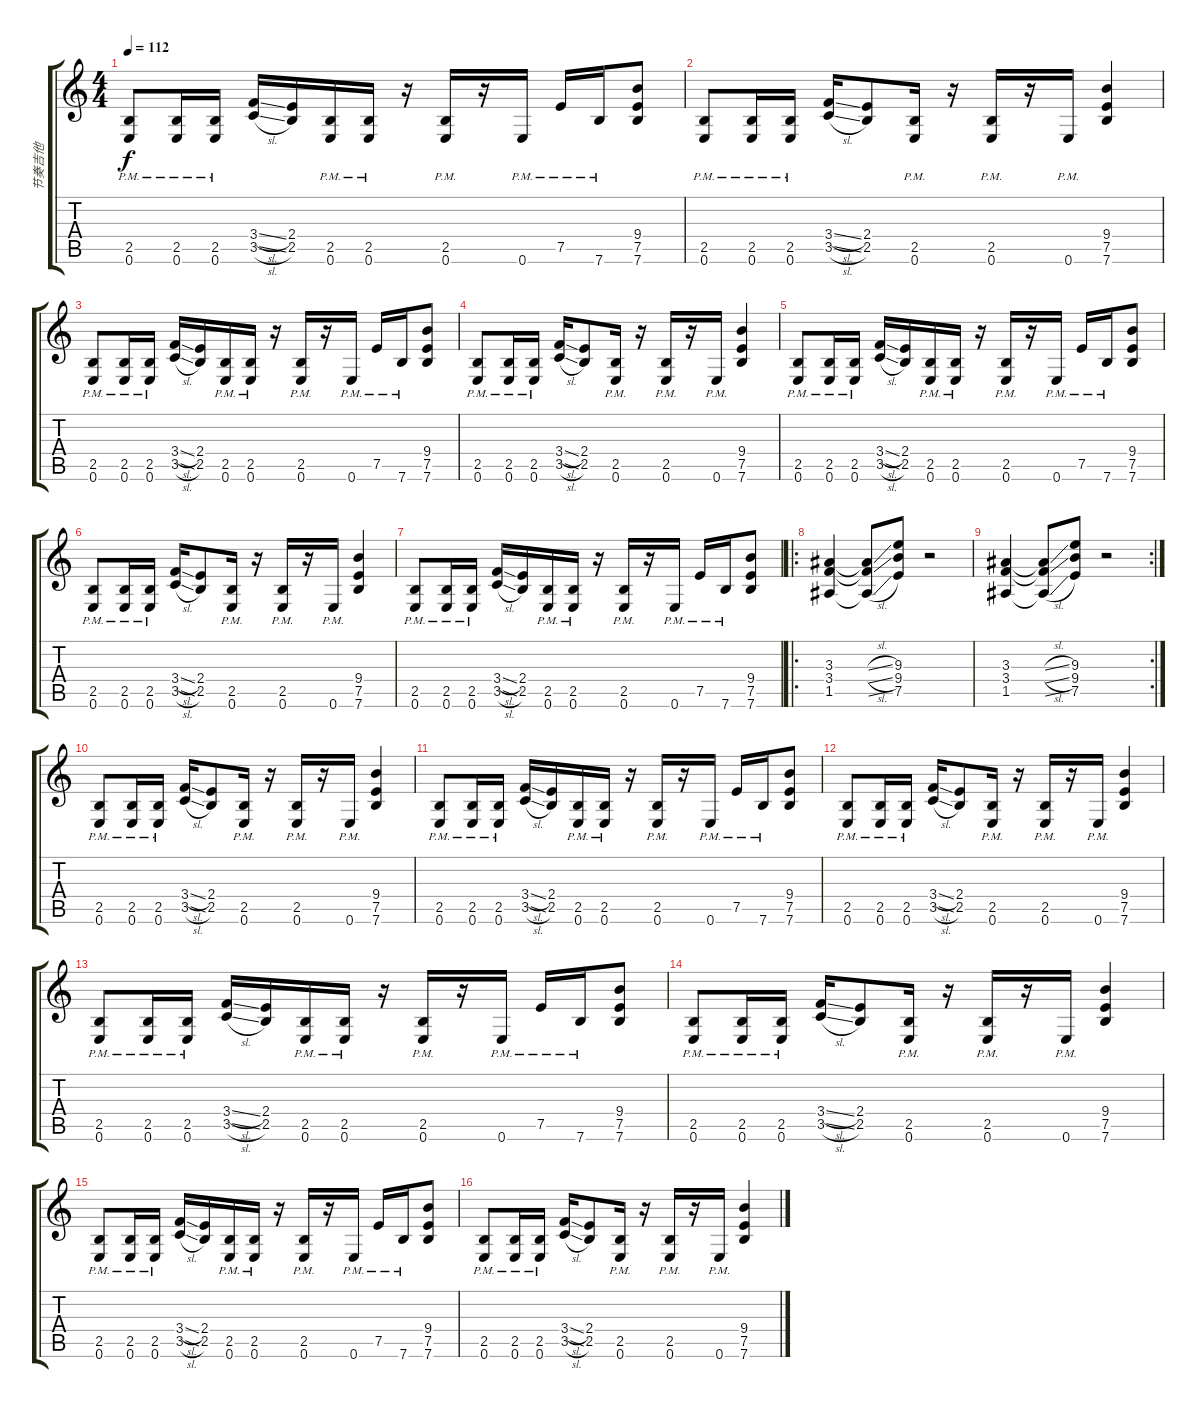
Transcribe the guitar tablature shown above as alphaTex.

\track ("节奏吉他 " "节奏吉他 ") {instrument distortionguitar}
\staff {score tabs}
\tuning (E4 B3 G3 D3 A2 E2) {hide}
\ts (4 4)
\tempo 112
\clef g2
\ks c
(2.5{pm} 0.6{pm}).8{dy f} (2.5{pm} 0.6{pm}).16 (2.5{pm} 0.6{pm}).16 (3.4{sl} 3.5{sl}).16 (2.4 2.5).16 (2.5{pm} 0.6{pm}).16 (2.5{pm} 0.6{pm}).16 r.16 (2.5{pm} 0.6{pm}).16 r.16 0.6{pm}.16 7.5{pm}.16 7.6{pm}.16 (9.4 7.5 7.6).8 |
(2.5{pm} 0.6{pm}).8 (2.5{pm} 0.6{pm}).16 (2.5{pm} 0.6{pm}).16 (3.4{sl} 3.5{sl}).16 (2.4 2.5).8 (2.5{pm} 0.6{pm}).16 r.16 (2.5{pm} 0.6{pm}).16 r.16 0.6{pm}.16 (9.4 7.5 7.6).4 |
(2.5{pm} 0.6{pm}).8 (2.5{pm} 0.6{pm}).16 (2.5{pm} 0.6{pm}).16 (3.4{sl} 3.5{sl}).16 (2.4 2.5).16 (2.5{pm} 0.6{pm}).16 (2.5{pm} 0.6{pm}).16 r.16 (2.5{pm} 0.6{pm}).16 r.16 0.6{pm}.16 7.5{pm}.16 7.6{pm}.16 (9.4 7.5 7.6).8 |
(2.5{pm} 0.6{pm}).8 (2.5{pm} 0.6{pm}).16 (2.5{pm} 0.6{pm}).16 (3.4{sl} 3.5{sl}).16 (2.4 2.5).8 (2.5{pm} 0.6{pm}).16 r.16 (2.5{pm} 0.6{pm}).16 r.16 0.6{pm}.16 (9.4 7.5 7.6).4 |
(2.5{pm} 0.6{pm}).8 (2.5{pm} 0.6{pm}).16 (2.5{pm} 0.6{pm}).16 (3.4{sl} 3.5{sl}).16 (2.4 2.5).16 (2.5{pm} 0.6{pm}).16 (2.5{pm} 0.6{pm}).16 r.16 (2.5{pm} 0.6{pm}).16 r.16 0.6{pm}.16 7.5{pm}.16 7.6{pm}.16 (9.4 7.5 7.6).8 |
(2.5{pm} 0.6{pm}).8 (2.5{pm} 0.6{pm}).16 (2.5{pm} 0.6{pm}).16 (3.4{sl} 3.5{sl}).16 (2.4 2.5).8 (2.5{pm} 0.6{pm}).16 r.16 (2.5{pm} 0.6{pm}).16 r.16 0.6{pm}.16 (9.4 7.5 7.6).4 |
(2.5{pm} 0.6{pm}).8 (2.5{pm} 0.6{pm}).16 (2.5{pm} 0.6{pm}).16 (3.4{sl} 3.5{sl}).16 (2.4 2.5).16 (2.5{pm} 0.6{pm}).16 (2.5{pm} 0.6{pm}).16 r.16 (2.5{pm} 0.6{pm}).16 r.16 0.6{pm}.16 7.5{pm}.16 7.6{pm}.16 (9.4 7.5 7.6).8 |
\ro
(3.3 3.4 1.5).4 (3.3{sl t} 3.4{sl t} 1.5{sl t}).8 (9.3 9.4 7.5).8 r.2 |
\rc 2
(3.3 3.4 1.5).4 (3.3{sl t} 3.4{sl t} 1.5{sl t}).8 (9.3 9.4 7.5).8 r.2 |
(2.5{pm} 0.6{pm}).8 (2.5{pm} 0.6{pm}).16 (2.5{pm} 0.6{pm}).16 (3.4{sl} 3.5{sl}).16 (2.4 2.5).8 (2.5{pm} 0.6{pm}).16 r.16 (2.5{pm} 0.6{pm}).16 r.16 0.6{pm}.16 (9.4 7.5 7.6).4 |
(2.5{pm} 0.6{pm}).8 (2.5{pm} 0.6{pm}).16 (2.5{pm} 0.6{pm}).16 (3.4{sl} 3.5{sl}).16 (2.4 2.5).16 (2.5{pm} 0.6{pm}).16 (2.5{pm} 0.6{pm}).16 r.16 (2.5{pm} 0.6{pm}).16 r.16 0.6{pm}.16 7.5{pm}.16 7.6{pm}.16 (9.4 7.5 7.6).8 |
(2.5{pm} 0.6{pm}).8 (2.5{pm} 0.6{pm}).16 (2.5{pm} 0.6{pm}).16 (3.4{sl} 3.5{sl}).16 (2.4 2.5).8 (2.5{pm} 0.6{pm}).16 r.16 (2.5{pm} 0.6{pm}).16 r.16 0.6{pm}.16 (9.4 7.5 7.6).4 |
(2.5{pm} 0.6{pm}).8 (2.5{pm} 0.6{pm}).16 (2.5{pm} 0.6{pm}).16 (3.4{sl} 3.5{sl}).16 (2.4 2.5).16 (2.5{pm} 0.6{pm}).16 (2.5{pm} 0.6{pm}).16 r.16 (2.5{pm} 0.6{pm}).16 r.16 0.6{pm}.16 7.5{pm}.16 7.6{pm}.16 (9.4 7.5 7.6).8 |
(2.5{pm} 0.6{pm}).8 (2.5{pm} 0.6{pm}).16 (2.5{pm} 0.6{pm}).16 (3.4{sl} 3.5{sl}).16 (2.4 2.5).8 (2.5{pm} 0.6{pm}).16 r.16 (2.5{pm} 0.6{pm}).16 r.16 0.6{pm}.16 (9.4 7.5 7.6).4 |
(2.5{pm} 0.6{pm}).8 (2.5{pm} 0.6{pm}).16 (2.5{pm} 0.6{pm}).16 (3.4{sl} 3.5{sl}).16 (2.4 2.5).16 (2.5{pm} 0.6{pm}).16 (2.5{pm} 0.6{pm}).16 r.16 (2.5{pm} 0.6{pm}).16 r.16 0.6{pm}.16 7.5{pm}.16 7.6{pm}.16 (9.4 7.5 7.6).8 |
(2.5{pm} 0.6{pm}).8 (2.5{pm} 0.6{pm}).16 (2.5{pm} 0.6{pm}).16 (3.4{sl} 3.5{sl}).16 (2.4 2.5).8 (2.5{pm} 0.6{pm}).16 r.16 (2.5{pm} 0.6{pm}).16 r.16 0.6{pm}.16 (9.4 7.5 7.6).4
